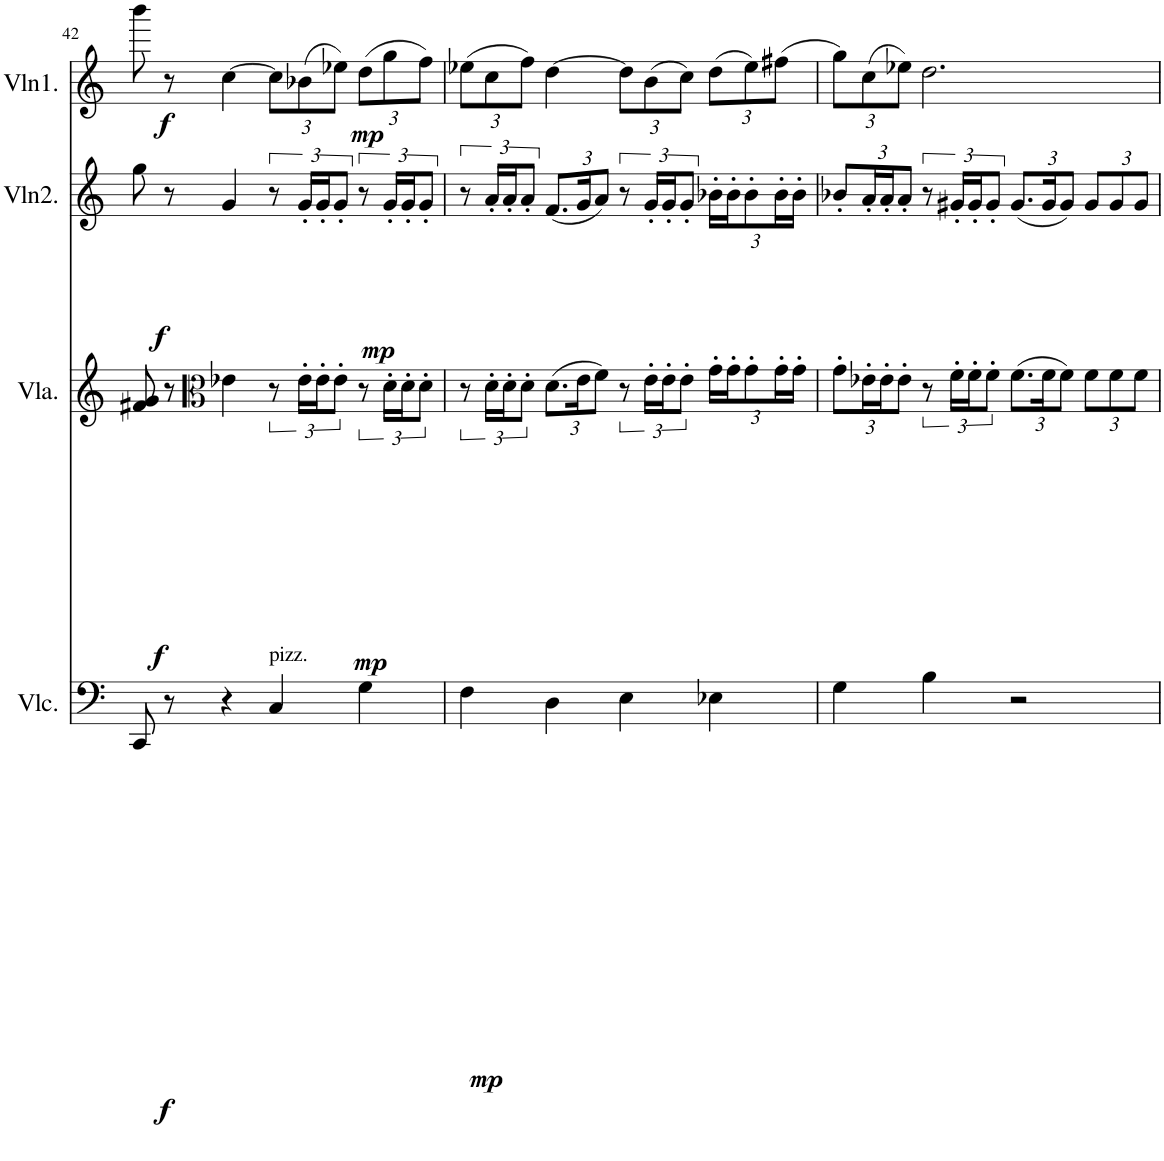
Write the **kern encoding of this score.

**kern	**dynam	**kern	**dynam	**kern	**dynam	**kern	**dynam
*part4	*part4	*part3	*part3	*part2	*part2	*part1	*part1
*staff4	*staff4	*staff3	*staff3	*staff2	*staff2	*staff1	*staff1
*I"Cello	*	*I"Viola	*	*I"Violin 2	*	*I"Violin 1	*
*	*	*I'Vla.	*	*I'Vln2.	*	*I'Vln1.	*
!!LO:PB:g=z
*clefF4	*	*clefG2	*	*clefG2	*	*clefG2	*
*k[]	*	*k[]	*	*k[]	*	*k[]	*
*M4/4	*	*M4/4	*	*M4/4	*	*M4/4	*
=42	=42	=42	=42	=42	=42	=42	=42
!	!LO:DY:b	!	!LO:DY:b	!	!LO:DY:b	!	!LO:DY:b
8CC/	f	8f#X/ 8g/	f	8gg\	f	8bbb\	f
8r	.	8r	.	8r	.	8r	.
*	*	*clefC3	*	*	*	*	*
!	!	!	!LO:DY:b	!	!LO:DY:b	!	!LO:DY:b
4r	.	4e-X\	mp	4g/	mp	[4cc\	mp
*	*	*	*	*	*	*Xbrackettup	*
!LO:TX:a:t=pizz.	!	!	!	!	!	!	!
!	!LO:DY:b	!	!	!	!	!	!
4C/	mp	12r	.	12r	.	12cc\L]	.
.	.	24e-'\LL	.	24g'/LL	.	(12b-X\	.
.	.	24e-'\J	.	24g'/J	.	.	.
.	.	12e-'\J	.	12g'/J	.	12ee-X\J)	.
4G\	.	12r	.	12r	.	(12dd\L	.
.	.	24d'\LL	.	24g'/LL	.	12gg\	.
.	.	24d'\J	.	24g'/J	.	.	.
.	.	12d'\J	.	12g'/J	.	12ff\J)	.
=43	=43	=43	=43	=43	=43	=43	=43
4F\	.	12r	.	12r	.	(12ee-X\L	.
.	.	24d'\LL	.	24a'/LL	.	12cc\	.
.	.	24d'\J	.	24a'/J	.	.	.
.	.	12d'\J	.	12a'/J	.	12ff\J)	.
*	*	*Xbrackettup	*	*Xbrackettup	*	*	*
4D\	.	(12.d\L	.	(12.f/L	.	[4dd\	.
.	.	24e\K	.	24g/K	.	.	.
.	.	12f\J)	.	12a/J)	.	.	.
*	*	*brackettup	*	*brackettup	*	*	*
4E\	.	12r	.	12r	.	12dd\L]	.
.	.	24e'\LL	.	24g'/LL	.	(12b\	.
.	.	24e'\J	.	24g'/J	.	.	.
.	.	12e'\J	.	12g'/J	.	12cc\J)	.
*	*	*Xbrackettup	*	*Xbrackettup	*	*	*
4E-X\	.	24g'\LL	.	24b-X'\LL	.	(12dd\L	.
.	.	24g'\J	.	24b-'\J	.	.	.
.	.	12g'\	.	12b-'\	.	12ee-\)	.
.	.	24g'\L	.	24b-'\L	.	(12ff#X\J	.
.	.	24g'\JJ	.	24b-'\JJ	.	.	.
=44	=44	=44	=44	=44	=44	=44	=44
4G\	.	12g'\L	.	12b-X'/L	.	12gg\L)	.
.	.	24e-X'\L	.	24a'/L	.	(12cc\	.
.	.	24e-'\J	.	24a'/J	.	.	.
.	.	12e-'\J	.	12a'/J	.	12ee-X\J)	.
*	*	*brackettup	*	*brackettup	*	*	*
4B\	.	12r	.	12r	.	2.dd\	.
.	.	24f'\LL	.	24g#X'/LL	.	.	.
.	.	24f'\J	.	24g#'/J	.	.	.
.	.	12f'\J	.	12g#'/J	.	.	.
*	*	*Xbrackettup	*	*Xbrackettup	*	*	*
2r	.	(12.f\L	.	(12.g#/L	.	.	.
.	.	24f\K	.	24g#/K	.	.	.
.	.	12f\J)	.	12g#/J)	.	.	.
.	.	12f\L	.	12g#/L	.	.	.
.	.	12f\	.	12g#/	.	.	.
.	.	12f\J	.	12g#/J	.	.	.
=	=	=	=	=	=	=	=
*-	*-	*-	*-	*-	*-	*-	*-
